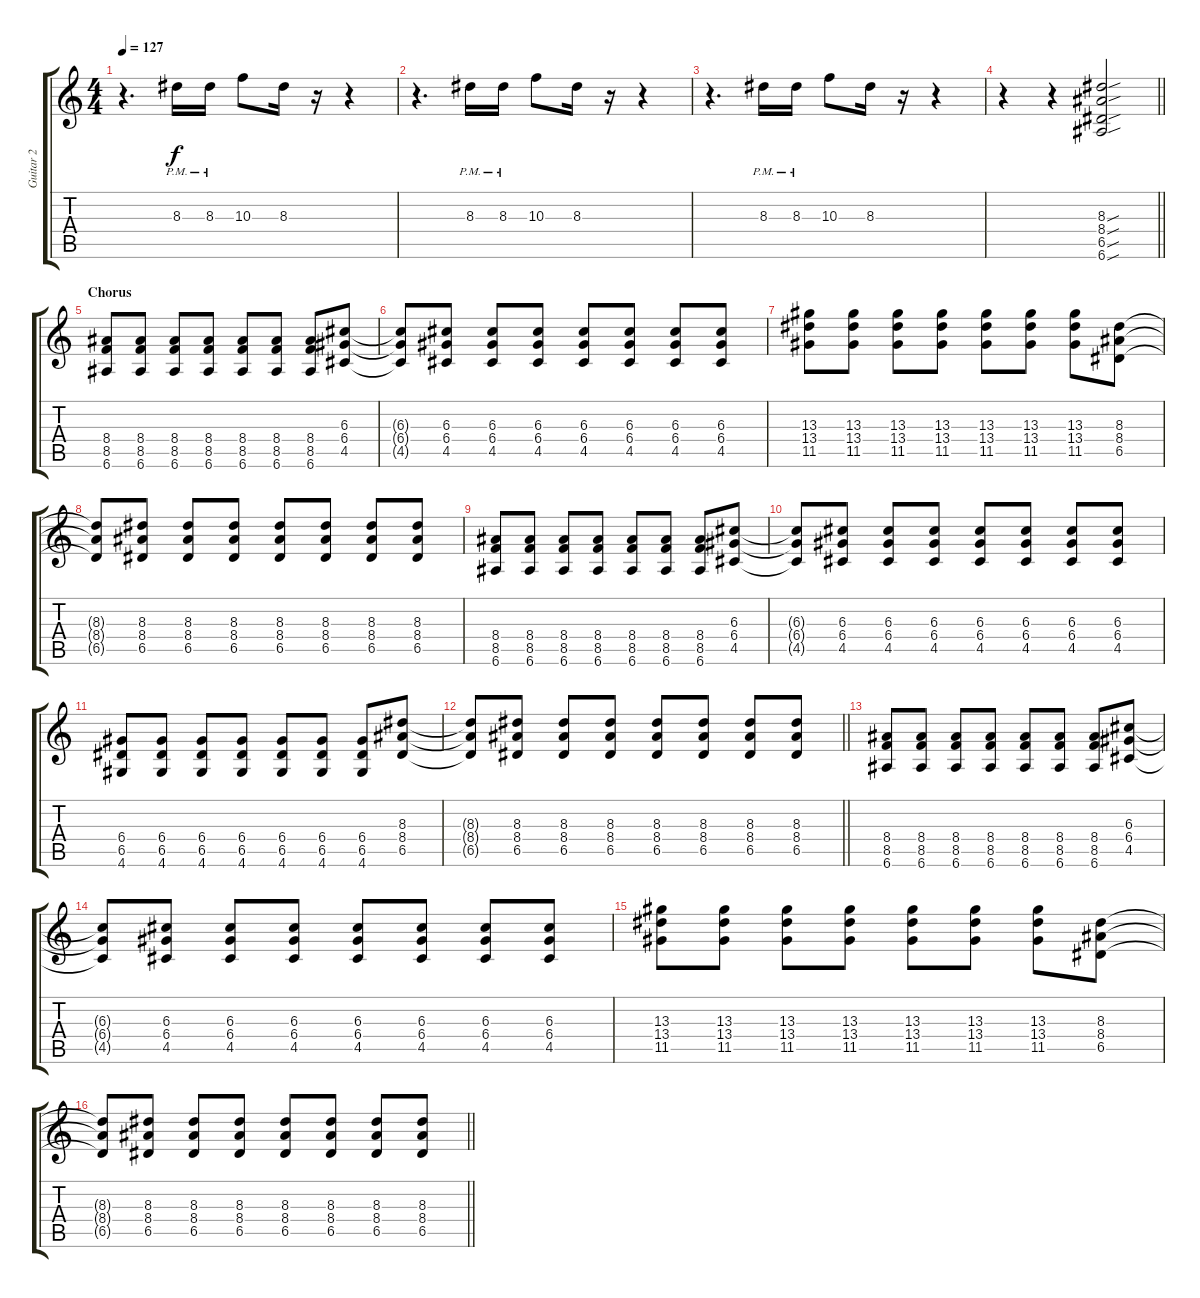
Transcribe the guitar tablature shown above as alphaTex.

\track ("Guitar 2" "Guitar 2") {instrument overdrivenguitar}
\staff {score tabs}
\tuning (E4 B3 G3 D3 A2 E2) {hide}
\ts (4 4)
\tempo 127
\clef g2
\ks c
r.4{d dy f} 8.3{pm}.16 8.3{pm}.16 10.3.8 8.3.16 r.16 r.4 |
r.4{d} 8.3{pm}.16 8.3{pm}.16 10.3.8 8.3.16 r.16 r.4 |
r.4{d} 8.3{pm}.16 8.3{pm}.16 10.3.8 8.3.16 r.16 r.4 |
\barLineRight lightlight
r.4 r.4 (8.3{sou} 8.4{sou} 6.5{sou} 6.6{sou}).2 |
\section ("" "Chorus")
(8.4 8.5 6.6).8 (8.4 8.5 6.6).8 (8.4 8.5 6.6).8 (8.4 8.5 6.6).8 (8.4 8.5 6.6).8 (8.4 8.5 6.6).8 (8.4 8.5 6.6).8 (6.3 6.4 4.5).8 |
(6.3{t} 6.4{t} 4.5{t}).8 (6.3 6.4 4.5).8 (6.3 6.4 4.5).8 (6.3 6.4 4.5).8 (6.3 6.4 4.5).8 (6.3 6.4 4.5).8 (6.3 6.4 4.5).8 (6.3 6.4 4.5).8 |
(13.3 13.4 11.5).8 (13.3 13.4 11.5).8 (13.3 13.4 11.5).8 (13.3 13.4 11.5).8 (13.3 13.4 11.5).8 (13.3 13.4 11.5).8 (13.3 13.4 11.5).8 (8.3 8.4 6.5).8 |
(8.3{t} 8.4{t} 6.5{t}).8 (8.3 8.4 6.5).8 (8.3 8.4 6.5).8 (8.3 8.4 6.5).8 (8.3 8.4 6.5).8 (8.3 8.4 6.5).8 (8.3 8.4 6.5).8 (8.3 8.4 6.5).8 |
(8.4 8.5 6.6).8 (8.4 8.5 6.6).8 (8.4 8.5 6.6).8 (8.4 8.5 6.6).8 (8.4 8.5 6.6).8 (8.4 8.5 6.6).8 (8.4 8.5 6.6).8 (6.3 6.4 4.5).8 |
(6.3{t} 6.4{t} 4.5{t}).8 (6.3 6.4 4.5).8 (6.3 6.4 4.5).8 (6.3 6.4 4.5).8 (6.3 6.4 4.5).8 (6.3 6.4 4.5).8 (6.3 6.4 4.5).8 (6.3 6.4 4.5).8 |
(6.4 6.5 4.6).8 (6.4 6.5 4.6).8 (6.4 6.5 4.6).8 (6.4 6.5 4.6).8 (6.4 6.5 4.6).8 (6.4 6.5 4.6).8 (6.4 6.5 4.6).8 (8.3 8.4 6.5).8 |
\barLineRight lightlight
(8.3{t} 8.4{t} 6.5{t}).8 (8.3 8.4 6.5).8 (8.3 8.4 6.5).8 (8.3 8.4 6.5).8 (8.3 8.4 6.5).8 (8.3 8.4 6.5).8 (8.3 8.4 6.5).8 (8.3 8.4 6.5).8 |
(8.4 8.5 6.6).8 (8.4 8.5 6.6).8 (8.4 8.5 6.6).8 (8.4 8.5 6.6).8 (8.4 8.5 6.6).8 (8.4 8.5 6.6).8 (8.4 8.5 6.6).8 (6.3 6.4 4.5).8 |
(6.3{t} 6.4{t} 4.5{t}).8 (6.3 6.4 4.5).8 (6.3 6.4 4.5).8 (6.3 6.4 4.5).8 (6.3 6.4 4.5).8 (6.3 6.4 4.5).8 (6.3 6.4 4.5).8 (6.3 6.4 4.5).8 |
(13.3 13.4 11.5).8 (13.3 13.4 11.5).8 (13.3 13.4 11.5).8 (13.3 13.4 11.5).8 (13.3 13.4 11.5).8 (13.3 13.4 11.5).8 (13.3 13.4 11.5).8 (8.3 8.4 6.5).8 |
\barLineRight lightlight
(8.3{t} 8.4{t} 6.5{t}).8 (8.3 8.4 6.5).8 (8.3 8.4 6.5).8 (8.3 8.4 6.5).8 (8.3 8.4 6.5).8 (8.3 8.4 6.5).8 (8.3 8.4 6.5).8 (8.3 8.4 6.5).8
